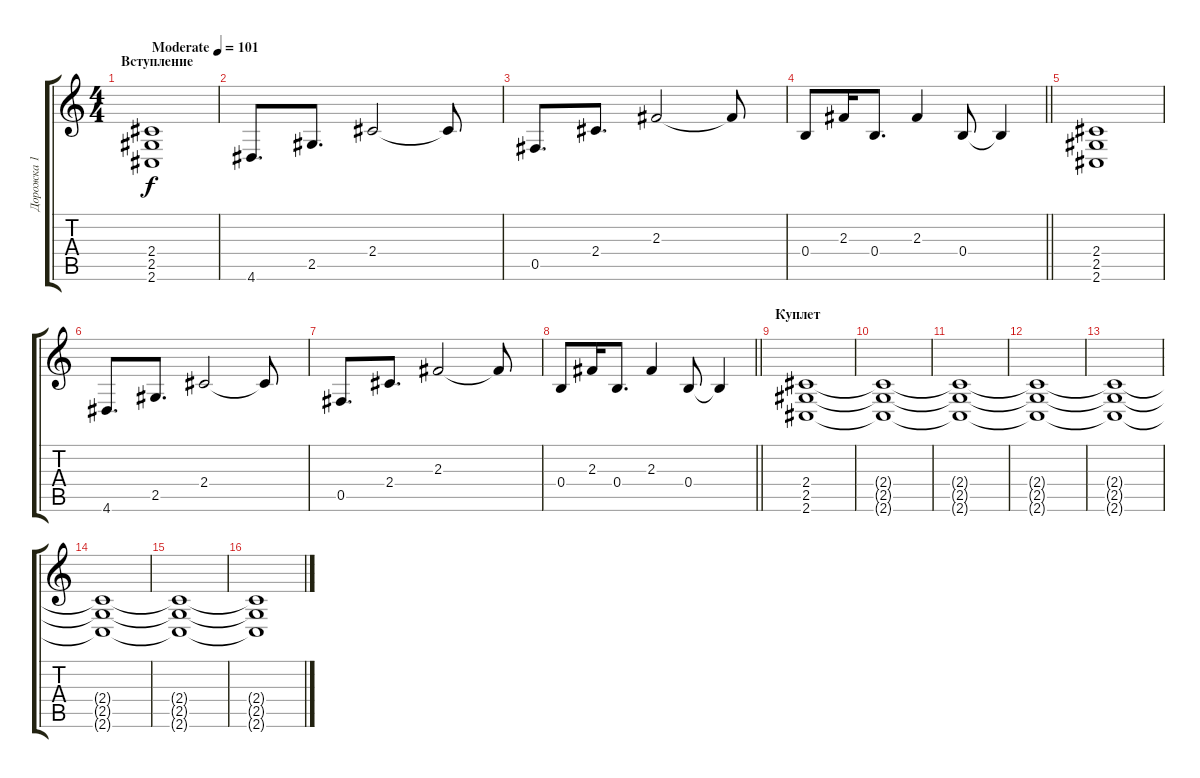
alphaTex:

\track ("Дорожка 1" "Дорожка 1") {instrument distortionguitar}
\staff {score tabs}
\tuning (Db4 Ab3 E3 B2 Gb2 B1) {hide}
\ts (4 4)
\section ("" "Вступление")
\tempo (101 "Moderate")
\clef g2
\ks c
(2.4 2.5 2.6).1{dy f instrument distortionguitar} |
4.6.8{d} 2.5.8{d} 2.4.2 2.4{t}.8 |
0.5.8{d} 2.4.8{d} 2.3.2 2.3{t}.8 |
\barLineRight lightlight
0.4.8 2.3.16 0.4.8{d} 2.3.4 0.4.8 0.4{t}.4 |
(2.4 2.5 2.6).1 |
4.6.8{d} 2.5.8{d} 2.4.2 2.4{t}.8 |
0.5.8{d} 2.4.8{d} 2.3.2 2.3{t}.8 |
\barLineRight lightlight
0.4.8 2.3.16 0.4.8{d} 2.3.4 0.4.8 0.4{t}.4 |
\section ("" "Куплет")
(2.4 2.5 2.6).1{volume 0} |
(2.4{t} 2.5{t} 2.6{t}).1 |
(2.4{t} 2.5{t} 2.6{t}).1 |
(2.4{t} 2.5{t} 2.6{t}).1 |
(2.4{t} 2.5{t} 2.6{t}).1 |
(2.4{t} 2.5{t} 2.6{t}).1 |
(2.4{t} 2.5{t} 2.6{t}).1 |
(2.4{t} 2.5{t} 2.6{t}).1
